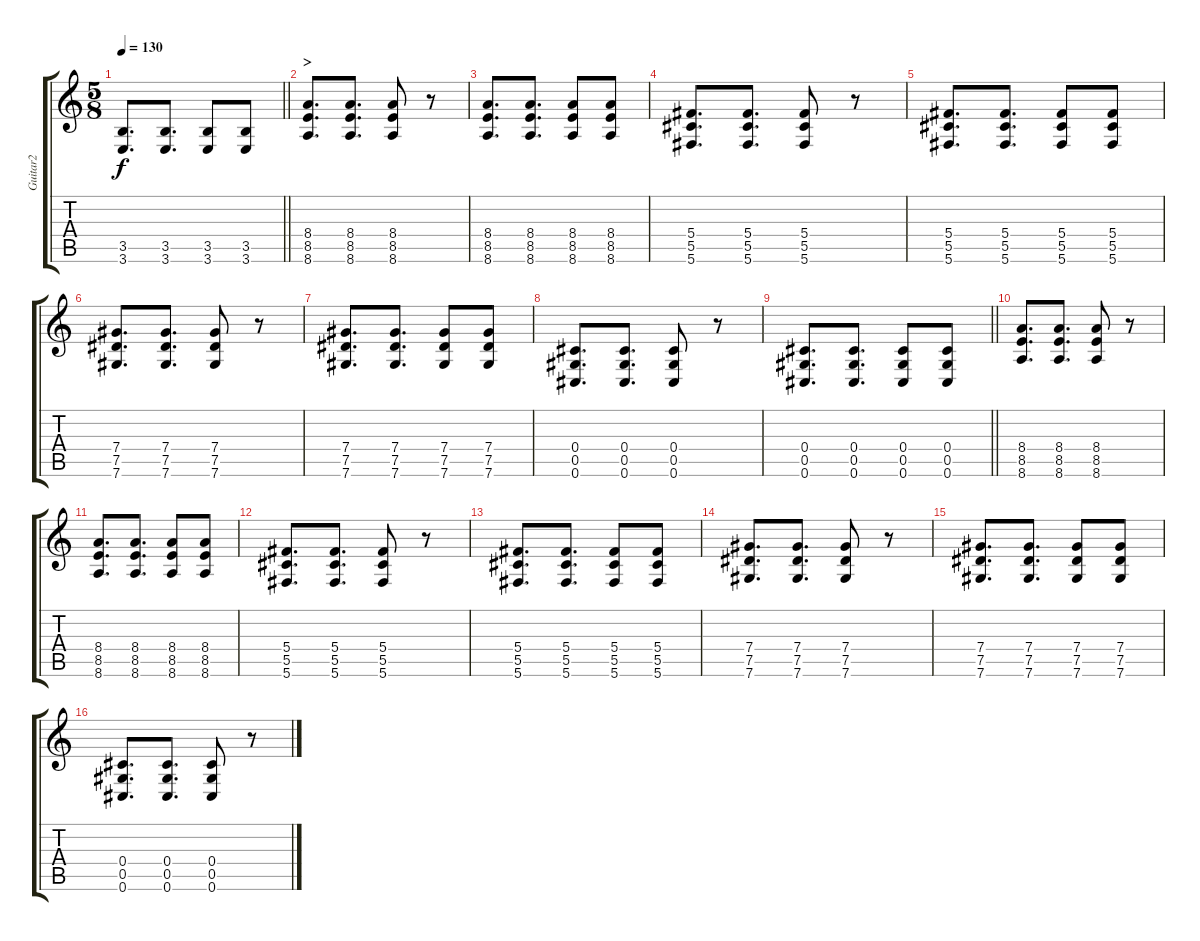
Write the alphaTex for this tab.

\track ("Guitar2" "Guitar2") {instrument distortionguitar}
\staff {score tabs}
\tuning (Eb4 Bb3 Gb3 Db3 Ab2 Db2) {hide}
\ts (5 8)
\tempo 130
\clef g2
\barLineRight lightlight
\ks c
(3.5 3.6).8{d dy f} (3.5 3.6).8{d} (3.5 3.6).8 (3.5 3.6).8 |
\section ("" ">")
(8.4 8.5 8.6).8{d} (8.4 8.5 8.6).8{d} (8.4 8.5 8.6).8 r.8 |
(8.4 8.5 8.6).8{d} (8.4 8.5 8.6).8{d} (8.4 8.5 8.6).8 (8.4 8.5 8.6).8 |
(5.4 5.5 5.6).8{d} (5.4 5.5 5.6).8{d} (5.4 5.5 5.6).8 r.8 |
(5.4 5.5 5.6).8{d} (5.4 5.5 5.6).8{d} (5.4 5.5 5.6).8 (5.4 5.5 5.6).8 |
(7.4 7.5 7.6).8{d} (7.4 7.5 7.6).8{d} (7.4 7.5 7.6).8 r.8 |
(7.4 7.5 7.6).8{d} (7.4 7.5 7.6).8{d} (7.4 7.5 7.6).8 (7.4 7.5 7.6).8 |
(0.4 0.5 0.6).8{d} (0.4 0.5 0.6).8{d} (0.4 0.5 0.6).8 r.8 |
\barLineRight lightlight
(0.4 0.5 0.6).8{d} (0.4 0.5 0.6).8{d} (0.4 0.5 0.6).8 (0.4 0.5 0.6).8 |
(8.4 8.5 8.6).8{d} (8.4 8.5 8.6).8{d} (8.4 8.5 8.6).8 r.8 |
(8.4 8.5 8.6).8{d} (8.4 8.5 8.6).8{d} (8.4 8.5 8.6).8 (8.4 8.5 8.6).8 |
(5.4 5.5 5.6).8{d} (5.4 5.5 5.6).8{d} (5.4 5.5 5.6).8 r.8 |
(5.4 5.5 5.6).8{d} (5.4 5.5 5.6).8{d} (5.4 5.5 5.6).8 (5.4 5.5 5.6).8 |
(7.4 7.5 7.6).8{d} (7.4 7.5 7.6).8{d} (7.4 7.5 7.6).8 r.8 |
(7.4 7.5 7.6).8{d} (7.4 7.5 7.6).8{d} (7.4 7.5 7.6).8 (7.4 7.5 7.6).8 |
(0.4 0.5 0.6).8{d} (0.4 0.5 0.6).8{d} (0.4 0.5 0.6).8 r.8
